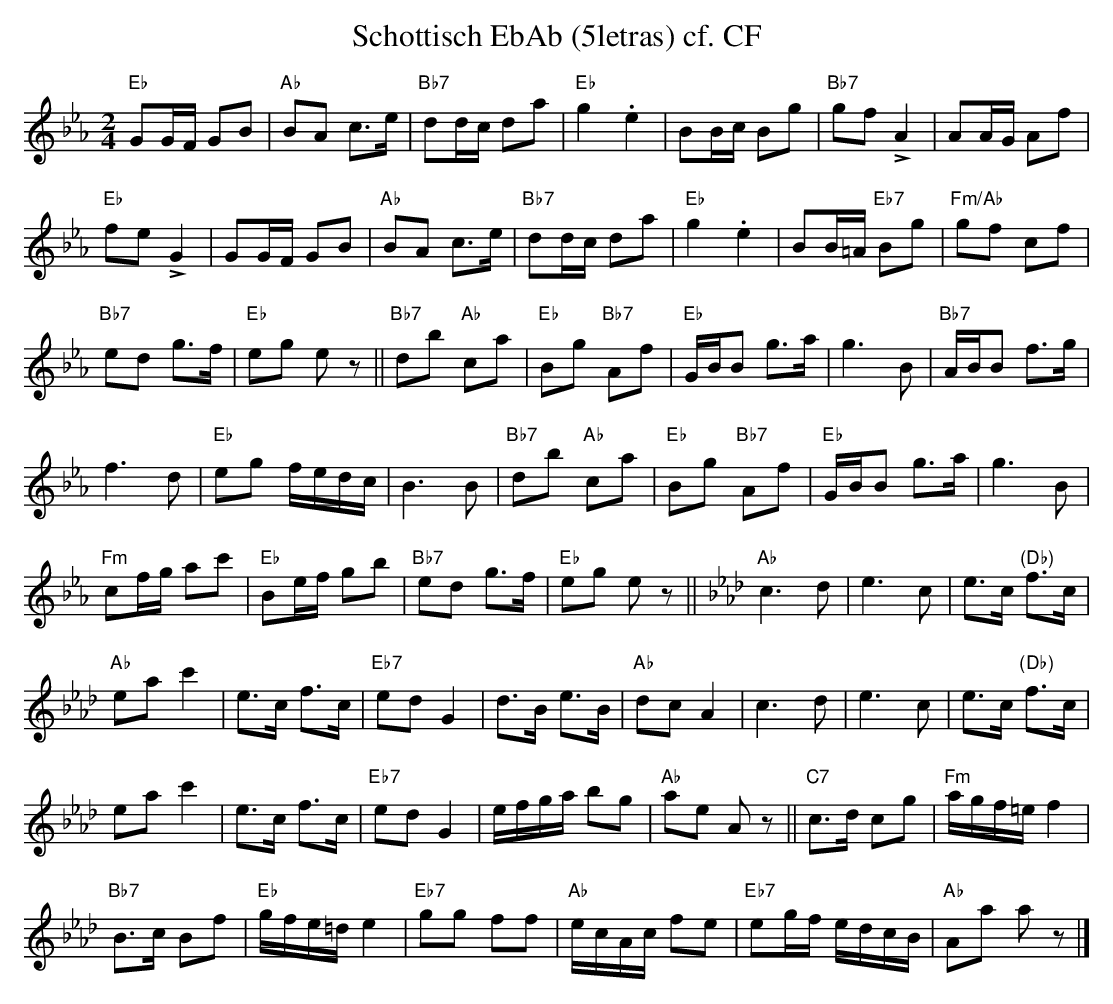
X:1
T:Schottisch EbAb (5letras) cf. CF
M:2/4
L:1/16
K:Ebmaj%%MIDI gchordon
"Eb"G2GF G2B2 | "Ab"B2A2 c3e | "Bb7"d2dc d2a2 | "Eb"g4.e4 | B2Bc B2g2 | "Bb7"g2f2 !>!A4 | A2AG A2f2 |
"Eb"f2e2!>!G4 | G2GF G2B2 | "Ab"B2A2 c3e | "Bb7"d2dc d2a2 | "Eb"g4.e4 | B2B=A "Eb7"B2g2 | "Fm/Ab"g2f2 c2f2 |
"Bb7"e2d2 g3f | "Eb"e2g2 e2z2 || "Bb7"d2b2 "Ab"c2a2 | "Eb"B2g2 "Bb7"A2f2 | "Eb"GBB2 g3a | g6B2 | "Bb7"ABB2 f3g |
f6d2 | "Eb"e2g2 fedc | B6B2 | "Bb7"d2b2 "Ab"c2a2 | "Eb"B2g2 "Bb7"A2f2 | "Eb"GBB2 g3a | g6B2 |
"Fm"c2fg a2c'2 | "Eb"B2ef g2b2 | "Bb7"e2d2 g3f | "Eb"e2g2 e2z2 || [K:Abmaj] "Ab"c6d2 | e6c2 | e3c "(Db)"f3c |
"Ab"e2a2c'4 | e3c f3c | "Eb7"e2d2G4 | d3B e3B | "Ab"d2c2A4 | c6d2 | e6c2 | e3c "(Db)"f3c |
e2a2c'4 | e3c f3c | "Eb7"e2d2G4 | efga b2g2 | "Ab"a2e2 A2z2 || "C7"c3d c2g2 | "Fm"agf=e f4 |
"Bb7"B3c B2f2 | "Eb"gfe=d e4 | "Eb7"g2g2 f2f2 | "Ab"ecAc f2e2 | "Eb7"e2gf edcB | "Ab"A2a2 a2z2 |]
